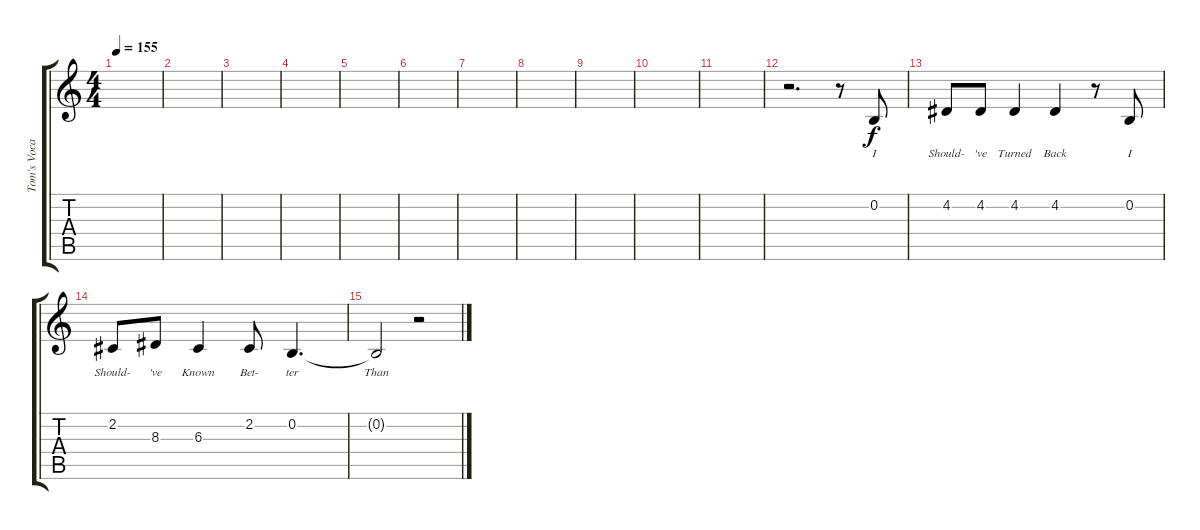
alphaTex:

\track ("Tom's Vocals" "Tom's Voca") {instrument clarinet}
\staff {score tabs}
\tuning (E4 B3 G3 D3 A2 E2) {hide}
\ts (4 4)
\tempo 155
\clef g2
\ks c
|
|
|
|
|
|
|
|
|
|
|
r.2{d} r.8 0.2.8{lyrics (0 "I") lyrics (1 "") lyrics (2 "") lyrics (3 "") lyrics (4 "")} |
4.2.8{lyrics (0 "Should-") lyrics (1 "") lyrics (2 "") lyrics (3 "") lyrics (4 "")} 4.2.8{lyrics (0 "'ve") lyrics (1 "") lyrics (2 "") lyrics (3 "") lyrics (4 "")} 4.2.4{lyrics (0 "Turned") lyrics (1 "") lyrics (2 "") lyrics (3 "") lyrics (4 "")} 4.2.4{lyrics (0 "Back") lyrics (1 "") lyrics (2 "") lyrics (3 "") lyrics (4 "")} r.8 0.2.8{lyrics (0 "I") lyrics (1 "") lyrics (2 "") lyrics (3 "") lyrics (4 "")} |
2.2.8{lyrics (0 "Should-") lyrics (1 "") lyrics (2 "") lyrics (3 "") lyrics (4 "")} 8.3.8{lyrics (0 "'ve") lyrics (1 "") lyrics (2 "") lyrics (3 "") lyrics (4 "")} 6.3.4{lyrics (0 "Known") lyrics (1 "") lyrics (2 "") lyrics (3 "") lyrics (4 "")} 2.2.8{lyrics (0 "Bet-") lyrics (1 "") lyrics (2 "") lyrics (3 "") lyrics (4 "")} 0.2.4{d lyrics (0 "ter") lyrics (1 "") lyrics (2 "") lyrics (3 "") lyrics (4 "")} |
0.2{t}.2{lyrics (0 "Than") lyrics (1 "") lyrics (2 "") lyrics (3 "") lyrics (4 "")} r.2
